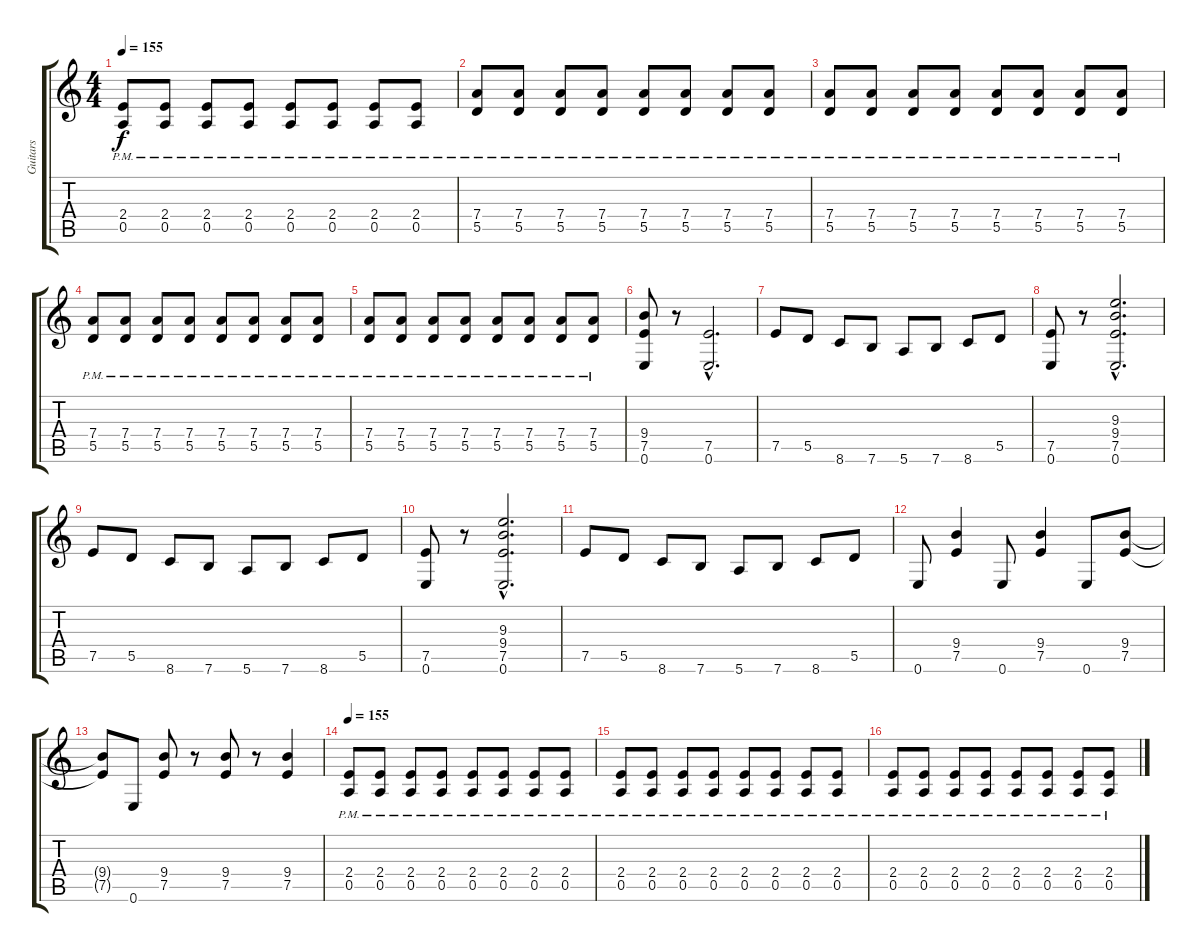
\track ("Guitars" "Guitars") {instrument distortionguitar}
\staff {score tabs}
\tuning (E4 B3 G3 D3 A2 E2) {hide}
\ts (4 4)
\tempo 155
\clef g2
\ks c
(2.4{pm} 0.5{pm}).8{dy f} (2.4{pm} 0.5{pm}).8 (2.4{pm} 0.5{pm}).8 (2.4{pm} 0.5{pm}).8 (2.4{pm} 0.5{pm}).8 (2.4{pm} 0.5{pm}).8 (2.4{pm} 0.5{pm}).8 (2.4{pm} 0.5{pm}).8 |
(7.4{pm} 5.5{pm}).8 (7.4{pm} 5.5{pm}).8 (7.4{pm} 5.5{pm}).8 (7.4{pm} 5.5{pm}).8 (7.4{pm} 5.5{pm}).8 (7.4{pm} 5.5{pm}).8 (7.4{pm} 5.5{pm}).8 (7.4{pm} 5.5{pm}).8 |
(7.4{pm} 5.5{pm}).8 (7.4{pm} 5.5{pm}).8 (7.4{pm} 5.5{pm}).8 (7.4{pm} 5.5{pm}).8 (7.4{pm} 5.5{pm}).8 (7.4{pm} 5.5{pm}).8 (7.4{pm} 5.5{pm}).8 (7.4{pm} 5.5{pm}).8 |
(7.4{pm} 5.5{pm}).8 (7.4{pm} 5.5{pm}).8 (7.4{pm} 5.5{pm}).8 (7.4{pm} 5.5{pm}).8 (7.4{pm} 5.5{pm}).8 (7.4{pm} 5.5{pm}).8 (7.4{pm} 5.5{pm}).8 (7.4{pm} 5.5{pm}).8 |
(7.4{pm} 5.5{pm}).8 (7.4{pm} 5.5{pm}).8 (7.4{pm} 5.5{pm}).8 (7.4{pm} 5.5{pm}).8 (7.4{pm} 5.5{pm}).8 (7.4{pm} 5.5{pm}).8 (7.4{pm} 5.5{pm}).8 (7.4{pm} 5.5{pm}).8 |
(9.4 7.5 0.6).8 r.8 (7.5{hac} 0.6{hac}).2{d} |
7.5.8 5.5.8 8.6.8 7.6.8 5.6.8 7.6.8 8.6.8 5.5.8 |
(7.5 0.6).8 r.8 (9.3{hac} 9.4{hac} 7.5{hac} 0.6{hac}).2{d} |
7.5.8 5.5.8 8.6.8 7.6.8 5.6.8 7.6.8 8.6.8 5.5.8 |
(7.5 0.6).8 r.8 (9.3{hac} 9.4{hac} 7.5{hac} 0.6{hac}).2{d} |
7.5.8 5.5.8 8.6.8 7.6.8 5.6.8 7.6.8 8.6.8 5.5.8 |
0.6.8 (9.4 7.5).4 0.6.8 (9.4 7.5).4 0.6.8 (9.4 7.5).8 |
(9.4{t} 7.5{t}).8 0.6.8 (9.4 7.5).8 r.8 (9.4 7.5).8 r.8 (9.4 7.5).4 |
\tempo 155
(2.4{pm} 0.5{pm}).8 (2.4{pm} 0.5{pm}).8 (2.4{pm} 0.5{pm}).8 (2.4{pm} 0.5{pm}).8 (2.4{pm} 0.5{pm}).8 (2.4{pm} 0.5{pm}).8 (2.4{pm} 0.5{pm}).8 (2.4{pm} 0.5{pm}).8 |
(2.4{pm} 0.5{pm}).8 (2.4{pm} 0.5{pm}).8 (2.4{pm} 0.5{pm}).8 (2.4{pm} 0.5{pm}).8 (2.4{pm} 0.5{pm}).8 (2.4{pm} 0.5{pm}).8 (2.4{pm} 0.5{pm}).8 (2.4{pm} 0.5{pm}).8 |
(2.4{pm} 0.5{pm}).8 (2.4{pm} 0.5{pm}).8 (2.4{pm} 0.5{pm}).8 (2.4{pm} 0.5{pm}).8 (2.4{pm} 0.5{pm}).8 (2.4{pm} 0.5{pm}).8 (2.4{pm} 0.5{pm}).8 (2.4{pm} 0.5{pm}).8
